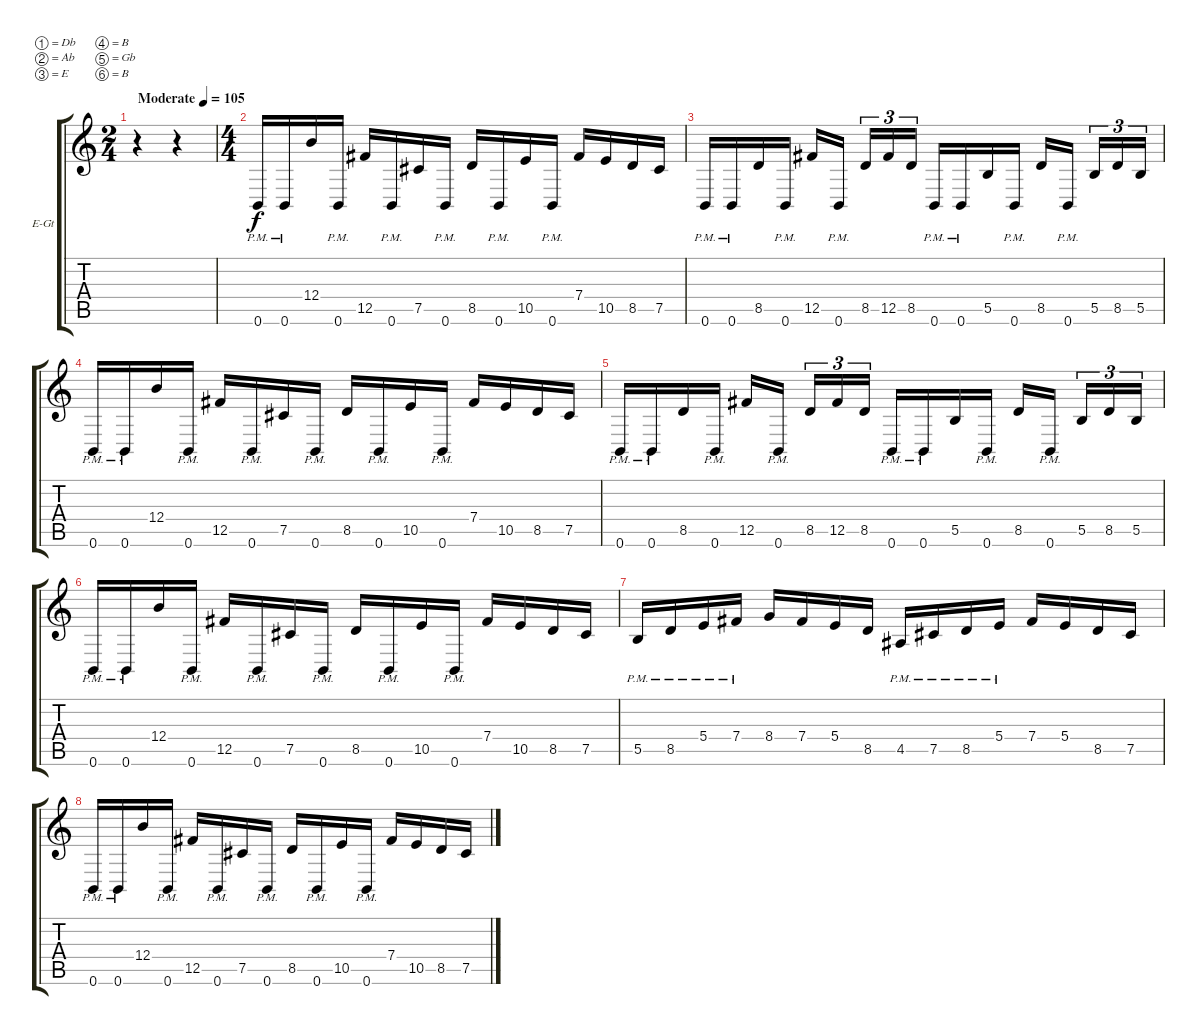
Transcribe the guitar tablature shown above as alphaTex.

\bracketExtendMode groupsimilarinstruments
\firstSystemTrackNameOrientation horizontal
\otherSystemsTrackNameOrientation horizontal
\track ("Ben Orum (Guitar)" "E-Gt") {instrument distortionguitar}
\staff {score tabs}
\tuning (Db4 Ab3 E3 B2 Gb2 B1)
\ts (2 4)
\beaming (8 2 2)
\tempo (105 "Moderate")
\clef g2
\ks c
r.4{dy f instrument distortionguitar} r.4 |
\ts (4 4)
\beaming (8 2 2 2 2)
0.6{pm}.16 0.6{pm}.16 12.4.16 0.6{pm}.16 12.5.16 0.6{pm}.16 7.5.16 0.6{pm}.16 8.5.16 0.6{pm}.16 10.5.16 0.6{pm}.16 7.4.16 10.5.16 8.5.16 7.5.16 |
0.6{pm}.16 0.6{pm}.16 8.5.16 0.6{pm}.16 12.5.16 0.6{pm}.16 8.5.16{tu (3 2)} 12.5.16{tu (3 2)} 8.5.16{tu (3 2)} 0.6{pm}.16 0.6{pm}.16 5.5.16 0.6{pm}.16 8.5.16 0.6{pm}.16 5.5.16{tu (3 2)} 8.5.16{tu (3 2)} 5.5.16{tu (3 2)} |
0.6{pm}.16 0.6{pm}.16 12.4.16 0.6{pm}.16 12.5.16 0.6{pm}.16 7.5.16 0.6{pm}.16 8.5.16 0.6{pm}.16 10.5.16 0.6{pm}.16 7.4.16 10.5.16 8.5.16 7.5.16 |
0.6{pm}.16 0.6{pm}.16 8.5.16 0.6{pm}.16 12.5.16 0.6{pm}.16 8.5.16{tu (3 2)} 12.5.16{tu (3 2)} 8.5.16{tu (3 2)} 0.6{pm}.16 0.6{pm}.16 5.5.16 0.6{pm}.16 8.5.16 0.6{pm}.16 5.5.16{tu (3 2)} 8.5.16{tu (3 2)} 5.5.16{tu (3 2)} |
0.6{pm}.16 0.6{pm}.16 12.4.16 0.6{pm}.16 12.5.16 0.6{pm}.16 7.5.16 0.6{pm}.16 8.5.16 0.6{pm}.16 10.5.16 0.6{pm}.16 7.4.16 10.5.16 8.5.16 7.5.16 |
5.5{pm}.16 8.5{pm}.16 5.4{pm}.16 7.4{pm}.16 8.4.16 7.4.16 5.4.16 8.5.16 4.5{pm}.16 7.5{pm}.16 8.5{pm}.16 5.4{pm}.16 7.4.16 5.4.16 8.5.16 7.5.16 |
0.6{pm}.16 0.6{pm}.16 12.4.16 0.6{pm}.16 12.5.16 0.6{pm}.16 7.5.16 0.6{pm}.16 8.5.16 0.6{pm}.16 10.5.16 0.6{pm}.16 7.4.16 10.5.16 8.5.16 7.5.16
